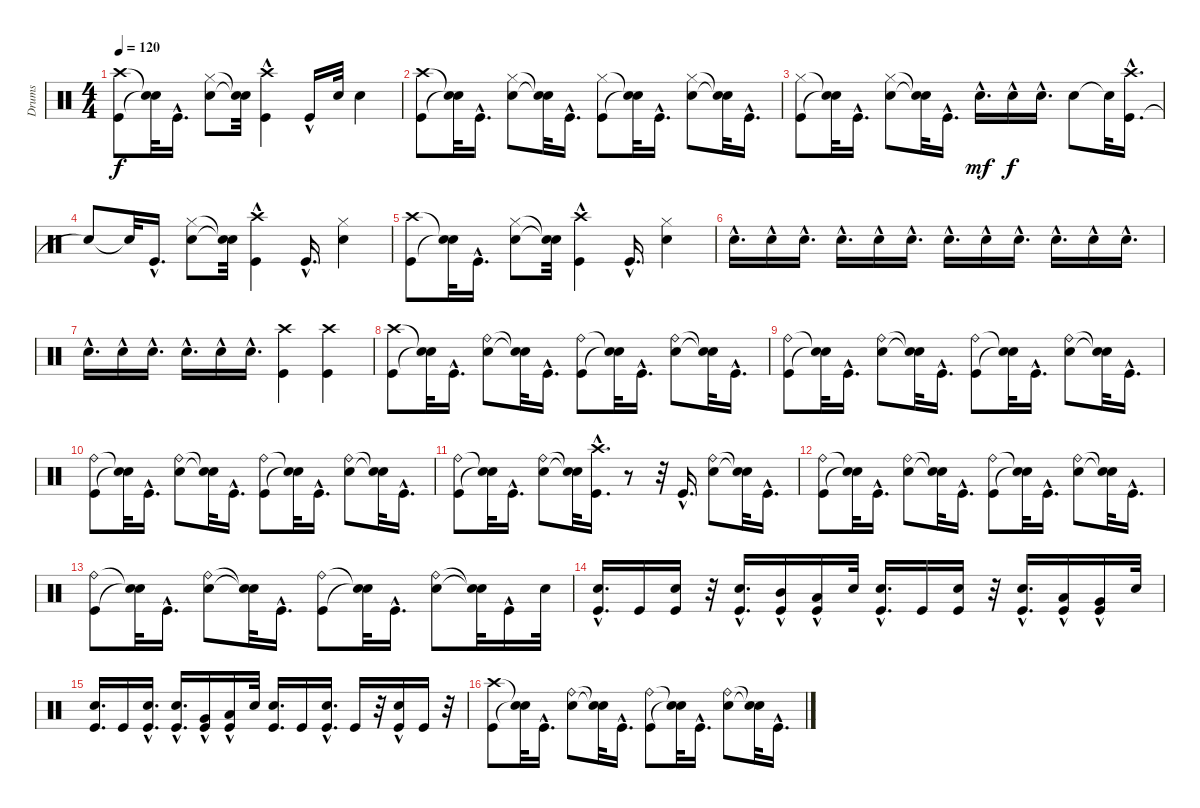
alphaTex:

\track ("Drums" "Drums") {instrument percussion}
\staff {score}
\articulation defaults
\ts (4 4)
\tempo 120
\clef neutral
\ks c
("Kick (hit)" "Crash high (hit)").8{dy f} ("Snare (hit)"{t} "Snare (hit)"{t}).32 "Kick (hit)"{hac}.16{d} ("Hi-Hat (closed)" "Snare (hit) 2").8 ("Snare (hit)"{t} "Snare (hit)"{t}).32 ("Kick (hit)"{hac} "Crash high (hit)").4 "Kick (hit)"{hac}.16 "Snare (hit) 2".32 "Snare (hit) 2".4 |
("Crash high (hit)" "Kick (hit)").8 ("Snare (hit)"{t} "Snare (hit)"{t}).32 "Kick (hit)"{hac}.16{d} ("Snare (hit) 2" "Hi-Hat (closed)").8 ("Snare (hit)"{t} "Snare (hit)"{t}).32 "Kick (hit)"{hac}.16{d} ("Hi-Hat (closed)" "Kick (hit)").8 ("Snare (hit)"{t} "Snare (hit)"{t}).32 "Kick (hit)"{hac}.16{d} ("Hi-Hat (closed)" "Snare (hit) 2").8 ("Snare (hit)"{t} "Snare (hit)"{t}).32 "Kick (hit)"{hac}.16{d} |
("Kick (hit)" "Hi-Hat (closed)").8 ("Snare (hit)"{t} "Snare (hit)"{t}).32 "Kick (hit)"{hac}.16{d} ("Snare (hit) 2" "Hi-Hat (closed)").8 ("Snare (hit)"{t} "Snare (hit)"{t}).32 "Kick (hit)"{hac}.16{d} "Snare (hit) 2"{hac}.16{d dy mf} "Snare (hit) 2"{hac}.16{dy f} "Snare (hit) 2"{hac}.16{d} "Snare (hit) 2".8 "Snare (hit)"{t}.32 ("Kick (hit)"{hac} "Crash high (hit)"{hac}).16{d} |
"Snare (hit)"{t}.8 "Snare (hit)"{t}.32 "Kick (hit)"{hac}.16{d} ("Hi-Hat (closed)" "Snare (hit) 2").8 ("Snare (hit)"{t} "Snare (hit)"{t}).32 ("Kick (hit)"{hac} "Crash high (hit)").4 "Kick (hit)"{hac}.16{d} ("Snare (hit) 2" "Hi-Hat (closed)").4 |
("Kick (hit)" "Crash high (hit)").8 ("Snare (hit)"{t} "Snare (hit)"{t}).32 "Kick (hit)"{hac}.16{d} ("Hi-Hat (closed)" "Snare (hit) 2").8 ("Snare (hit)"{t} "Snare (hit)"{t}).32 ("Crash high (hit)" "Kick (hit)"{hac}).4 "Kick (hit)"{hac}.16{d} ("Snare (hit) 2" "Hi-Hat (closed)").4 |
"Snare (hit) 2"{hac}.16{d} "Snare (hit) 2"{hac}.16 "Snare (hit) 2"{hac}.16{d} "Snare (hit) 2"{hac}.16{d} "Snare (hit) 2"{hac}.16 "Snare (hit) 2"{hac}.16{d} "Snare (hit) 2"{hac}.16{d} "Snare (hit) 2"{hac}.16 "Snare (hit) 2"{hac}.16{d} "Snare (hit) 2"{hac}.16{d} "Snare (hit) 2"{hac}.16 "Snare (hit) 2"{hac}.16{d} |
"Snare (hit) 2"{hac}.16{d} "Snare (hit) 2"{hac}.16 "Snare (hit) 2"{hac}.16{d} "Snare (hit) 2"{hac}.16{d} "Snare (hit) 2"{hac}.16 "Snare (hit) 2"{hac}.16{d} ("Crash high (hit)" "Kick (hit)").4 ("Kick (hit)" "Crash high (hit)").4 |
("Kick (hit)" "Crash high (hit)").8 ("Snare (hit)"{t} "Snare (hit)"{t}).32 "Kick (hit)"{hac}.16{d} ("Snare (hit) 2" "Ride (bell)").8 ("Snare (hit)"{t} "Snare (hit)"{t}).32 "Kick (hit)"{hac}.16{d} ("Ride (bell)" "Kick (hit)").8 ("Snare (hit)"{t} "Snare (hit)"{t}).32 "Kick (hit)"{hac}.16{d} ("Ride (bell)" "Snare (hit) 2").8 ("Snare (hit)"{t} "Snare (hit)"{t}).32 "Kick (hit)"{hac}.16{d} |
("Kick (hit)" "Ride (bell)").8 ("Snare (hit)"{t} "Snare (hit)"{t}).32 "Kick (hit)"{hac}.16{d} ("Ride (bell)" "Snare (hit) 2").8 ("Snare (hit)"{t} "Snare (hit)"{t}).32 "Kick (hit)"{hac}.16{d} ("Ride (bell)" "Kick (hit)").8 ("Snare (hit)"{t} "Snare (hit)"{t}).32 "Kick (hit)"{hac}.16{d} ("Ride (bell)" "Snare (hit) 2").8 ("Snare (hit)"{t} "Snare (hit)"{t}).32 "Kick (hit)"{hac}.16{d} |
("Ride (bell)" "Kick (hit)").8 ("Snare (hit)"{t} "Snare (hit)"{t}).32 "Kick (hit)"{hac}.16{d} ("Snare (hit) 2" "Ride (bell)").8 ("Snare (hit)"{t} "Snare (hit)"{t}).32 "Kick (hit)"{hac}.16{d} ("Ride (bell)" "Kick (hit)").8 ("Snare (hit)"{t} "Snare (hit)"{t}).32 "Kick (hit)"{hac}.16{d} ("Ride (bell)" "Snare (hit) 2").8 ("Snare (hit)"{t} "Snare (hit)"{t}).32 "Kick (hit)"{hac}.16{d} |
("Kick (hit)" "Ride (bell)").8 ("Snare (hit)"{t} "Snare (hit)"{t}).32 "Kick (hit)"{hac}.16{d} ("Snare (hit) 2" "Ride (bell)").8 ("Snare (hit)"{t} "Snare (hit)"{t}).32 ("Crash high (hit)"{hac} "Kick (hit)"{hac}).16{d} r.8 r.32 "Kick (hit)"{hac}.16{d} ("Snare (hit) 2" "Ride (bell)").8 ("Snare (hit)"{t} "Snare (hit)"{t}).32 "Kick (hit)"{hac}.16{d} |
("Ride (bell)" "Kick (hit)").8 ("Snare (hit)"{t} "Snare (hit)"{t}).32 "Kick (hit)"{hac}.16{d} ("Ride (bell)" "Snare (hit) 2").8 ("Snare (hit)"{t} "Snare (hit)"{t}).32 "Kick (hit)"{hac}.16{d} ("Kick (hit)" "Ride (bell)").8 ("Snare (hit)"{t} "Snare (hit)"{t}).32 "Kick (hit)"{hac}.16{d} ("Snare (hit) 2" "Ride (bell)").8 ("Snare (hit)"{t} "Snare (hit)"{t}).32 "Kick (hit)"{hac}.16{d} |
("Ride (bell)" "Kick (hit)").8 ("Snare (hit)"{t} "Snare (hit)"{t}).32 "Kick (hit)"{hac}.16{d} ("Ride (bell)" "Snare (hit) 2").8 ("Snare (hit)"{t} "Snare (hit)"{t}).32 "Kick (hit)"{hac}.16{d} ("Ride (bell)" "Kick (hit)").8 ("Snare (hit)"{t} "Snare (hit)"{t}).32 "Kick (hit)"{hac}.16{d} ("Snare (hit) 2" "Ride (bell)").8 ("Snare (hit)"{t} "Snare (hit)"{t}).32 "Kick (hit)"{hac}.16 "Snare (hit) 2".32 |
("Kick (hit)" "Snare (hit) 2"{hac}).16{d} "Kick (hit)".16 ("Snare (hit) 2" "Kick (hit)").16 r.32 ("Snare (hit) 2"{hac} "Kick (hit)").16{d} ("Mid Tom (hit)"{hac} "Kick (hit)").16 ("Kick (hit)" "Low Tom (hit)"{hac}).16 "Snare (hit) 2".32 ("Kick (hit)" "Snare (hit) 2"{hac}).16{d} "Kick (hit)".16 ("Kick (hit)" "Snare (hit) 2").16 r.32 ("Kick (hit)" "Snare (hit) 2"{hac}).16{d} ("Kick (hit)" "Low Tom (hit)"{hac}).16 ("Kick (hit)" "Very Low Tom (hit)"{hac}).16 "Snare (hit) 2".32 |
("Snare (hit) 2" "Kick (hit)").16{d} "Kick (hit)".16 ("Snare (hit) 2"{hac} "Kick (hit)").16{d} ("Snare (hit) 2"{hac} "Kick (hit)").16{d} ("Kick (hit)" "Very Low Tom (hit)"{hac}).16 ("Low Floor Tom (hit)"{hac} "Kick (hit)").16 "Snare (hit) 2".32 ("Kick (hit)" "Snare (hit) 2").16{d} "Kick (hit)".16 ("Snare (hit) 2"{hac} "Kick (hit)").16{d} "Kick (hit)".16 r.32 ("Kick (hit)" "Snare (hit) 2"{hac}).16 "Kick (hit)".16 r.32 |
("Kick (hit)" "Crash high (hit)").8 ("Snare (hit)"{t} "Snare (hit)"{t}).32 "Kick (hit)"{hac}.16{d} ("Snare (hit) 2" "Ride (bell)").8 ("Snare (hit)"{t} "Snare (hit)"{t}).32 "Kick (hit)"{hac}.16{d} ("Ride (bell)" "Kick (hit)").8 ("Snare (hit)"{t} "Snare (hit)"{t}).32 "Kick (hit)"{hac}.16{d} ("Snare (hit) 2" "Ride (bell)").8 ("Snare (hit)"{t} "Snare (hit)"{t}).32 "Kick (hit)"{hac}.16{d}
